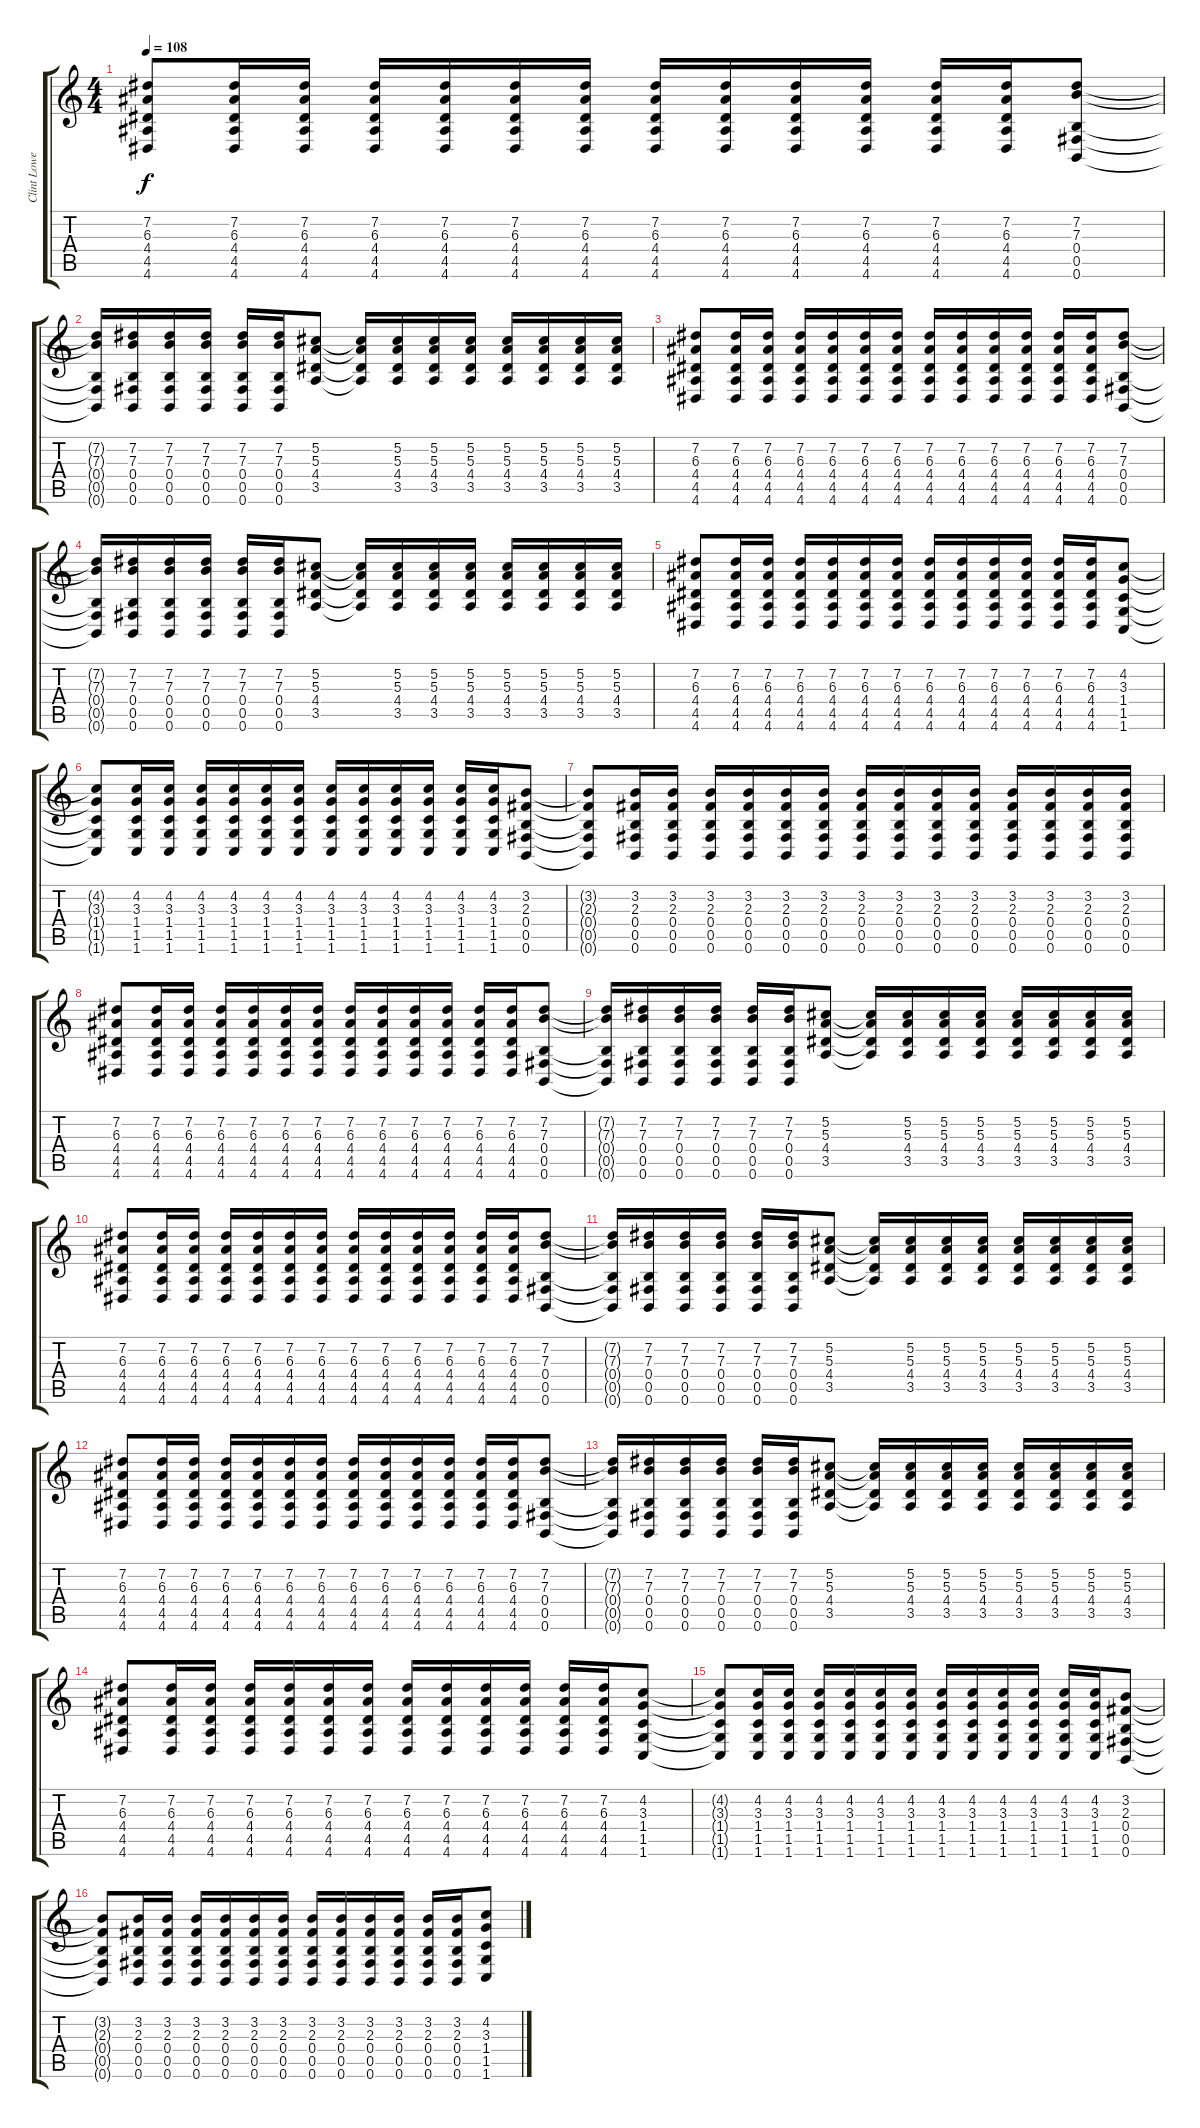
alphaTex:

\track ("Clint Lowery - Guitar" "Clint Lowe") {instrument distortionguitar}
\staff {score tabs}
\tuning (Db4 Ab3 E3 B2 Gb2 B1) {hide}
\ts (4 4)
\tempo 108
\clef g2
\ks c
(7.2 6.3 4.4 4.5 4.6).8{dy f} (7.2 6.3 4.4 4.5 4.6).16 (7.2 6.3 4.4 4.5 4.6).16 (7.2 6.3 4.4 4.5 4.6).16 (7.2 6.3 4.4 4.5 4.6).16 (7.2 6.3 4.4 4.5 4.6).16 (7.2 6.3 4.4 4.5 4.6).16 (7.2 6.3 4.4 4.5 4.6).16 (7.2 6.3 4.4 4.5 4.6).16 (7.2 6.3 4.4 4.5 4.6).16 (7.2 6.3 4.4 4.5 4.6).16 (7.2 6.3 4.4 4.5 4.6).16 (7.2 6.3 4.4 4.5 4.6).16 (7.2 7.3 0.4 0.5 0.6).8 |
(7.2{t} 7.3{t} 0.4{t} 0.5{t} 0.6{t}).16 (7.2 7.3 0.4 0.5 0.6).16 (7.2 7.3 0.4 0.5 0.6).16 (7.2 7.3 0.4 0.5 0.6).16 (7.2 7.3 0.4 0.5 0.6).16 (7.2 7.3 0.4 0.5 0.6).16 (5.2 5.3 4.4 3.5).8 (5.2{t} 5.3{t} 4.4{t} 3.5{t}).16 (5.2 5.3 4.4 3.5).16 (5.2 5.3 4.4 3.5).16 (5.2 5.3 4.4 3.5).16 (5.2 5.3 4.4 3.5).16 (5.2 5.3 4.4 3.5).16 (5.2 5.3 4.4 3.5).16 (5.2 5.3 4.4 3.5).16 |
(7.2 6.3 4.4 4.5 4.6).8 (7.2 6.3 4.4 4.5 4.6).16 (7.2 6.3 4.4 4.5 4.6).16 (7.2 6.3 4.4 4.5 4.6).16 (7.2 6.3 4.4 4.5 4.6).16 (7.2 6.3 4.4 4.5 4.6).16 (7.2 6.3 4.4 4.5 4.6).16 (7.2 6.3 4.4 4.5 4.6).16 (7.2 6.3 4.4 4.5 4.6).16 (7.2 6.3 4.4 4.5 4.6).16 (7.2 6.3 4.4 4.5 4.6).16 (7.2 6.3 4.4 4.5 4.6).16 (7.2 6.3 4.4 4.5 4.6).16 (7.2 7.3 0.4 0.5 0.6).8 |
(7.2{t} 7.3{t} 0.4{t} 0.5{t} 0.6{t}).16 (7.2 7.3 0.4 0.5 0.6).16 (7.2 7.3 0.4 0.5 0.6).16 (7.2 7.3 0.4 0.5 0.6).16 (7.2 7.3 0.4 0.5 0.6).16 (7.2 7.3 0.4 0.5 0.6).16 (5.2 5.3 4.4 3.5).8 (5.2{t} 5.3{t} 4.4{t} 3.5{t}).16 (5.2 5.3 4.4 3.5).16 (5.2 5.3 4.4 3.5).16 (5.2 5.3 4.4 3.5).16 (5.2 5.3 4.4 3.5).16 (5.2 5.3 4.4 3.5).16 (5.2 5.3 4.4 3.5).16 (5.2 5.3 4.4 3.5).16 |
(7.2 6.3 4.4 4.5 4.6).8 (7.2 6.3 4.4 4.5 4.6).16 (7.2 6.3 4.4 4.5 4.6).16 (7.2 6.3 4.4 4.5 4.6).16 (7.2 6.3 4.4 4.5 4.6).16 (7.2 6.3 4.4 4.5 4.6).16 (7.2 6.3 4.4 4.5 4.6).16 (7.2 6.3 4.4 4.5 4.6).16 (7.2 6.3 4.4 4.5 4.6).16 (7.2 6.3 4.4 4.5 4.6).16 (7.2 6.3 4.4 4.5 4.6).16 (7.2 6.3 4.4 4.5 4.6).16 (7.2 6.3 4.4 4.5 4.6).16 (4.2 3.3 1.4 1.5 1.6).8 |
(4.2{t} 3.3{t} 1.4{t} 1.5{t} 1.6{t}).8 (4.2 3.3 1.4 1.5 1.6).16 (4.2 3.3 1.4 1.5 1.6).16 (4.2 3.3 1.4 1.5 1.6).16 (4.2 3.3 1.4 1.5 1.6).16 (4.2 3.3 1.4 1.5 1.6).16 (4.2 3.3 1.4 1.5 1.6).16 (4.2 3.3 1.4 1.5 1.6).16 (4.2 3.3 1.4 1.5 1.6).16 (4.2 3.3 1.4 1.5 1.6).16 (4.2 3.3 1.4 1.5 1.6).16 (4.2 3.3 1.4 1.5 1.6).16 (4.2 3.3 1.4 1.5 1.6).16 (3.2 2.3 0.4 0.5 0.6).8 |
(3.2{t} 2.3{t} 0.4{t} 0.5{t} 0.6{t}).8 (3.2 2.3 0.4 0.5 0.6).16 (3.2 2.3 0.4 0.5 0.6).16 (3.2 2.3 0.4 0.5 0.6).16 (3.2 2.3 0.4 0.5 0.6).16 (3.2 2.3 0.4 0.5 0.6).16 (3.2 2.3 0.4 0.5 0.6).16 (3.2 2.3 0.4 0.5 0.6).16 (3.2 2.3 0.4 0.5 0.6).16 (3.2 2.3 0.4 0.5 0.6).16 (3.2 2.3 0.4 0.5 0.6).16 (3.2 2.3 0.4 0.5 0.6).16 (3.2 2.3 0.4 0.5 0.6).16 (3.2 2.3 0.4 0.5 0.6).16 (3.2 2.3 0.4 0.5 0.6).16 |
(7.2 6.3 4.4 4.5 4.6).8 (7.2 6.3 4.4 4.5 4.6).16 (7.2 6.3 4.4 4.5 4.6).16 (7.2 6.3 4.4 4.5 4.6).16 (7.2 6.3 4.4 4.5 4.6).16 (7.2 6.3 4.4 4.5 4.6).16 (7.2 6.3 4.4 4.5 4.6).16 (7.2 6.3 4.4 4.5 4.6).16 (7.2 6.3 4.4 4.5 4.6).16 (7.2 6.3 4.4 4.5 4.6).16 (7.2 6.3 4.4 4.5 4.6).16 (7.2 6.3 4.4 4.5 4.6).16 (7.2 6.3 4.4 4.5 4.6).16 (7.2 7.3 0.4 0.5 0.6).8 |
(7.2{t} 7.3{t} 0.4{t} 0.5{t} 0.6{t}).16 (7.2 7.3 0.4 0.5 0.6).16 (7.2 7.3 0.4 0.5 0.6).16 (7.2 7.3 0.4 0.5 0.6).16 (7.2 7.3 0.4 0.5 0.6).16 (7.2 7.3 0.4 0.5 0.6).16 (5.2 5.3 4.4 3.5).8 (5.2{t} 5.3{t} 4.4{t} 3.5{t}).16 (5.2 5.3 4.4 3.5).16 (5.2 5.3 4.4 3.5).16 (5.2 5.3 4.4 3.5).16 (5.2 5.3 4.4 3.5).16 (5.2 5.3 4.4 3.5).16 (5.2 5.3 4.4 3.5).16 (5.2 5.3 4.4 3.5).16 |
(7.2 6.3 4.4 4.5 4.6).8 (7.2 6.3 4.4 4.5 4.6).16 (7.2 6.3 4.4 4.5 4.6).16 (7.2 6.3 4.4 4.5 4.6).16 (7.2 6.3 4.4 4.5 4.6).16 (7.2 6.3 4.4 4.5 4.6).16 (7.2 6.3 4.4 4.5 4.6).16 (7.2 6.3 4.4 4.5 4.6).16 (7.2 6.3 4.4 4.5 4.6).16 (7.2 6.3 4.4 4.5 4.6).16 (7.2 6.3 4.4 4.5 4.6).16 (7.2 6.3 4.4 4.5 4.6).16 (7.2 6.3 4.4 4.5 4.6).16 (7.2 7.3 0.4 0.5 0.6).8 |
(7.2{t} 7.3{t} 0.4{t} 0.5{t} 0.6{t}).16 (7.2 7.3 0.4 0.5 0.6).16 (7.2 7.3 0.4 0.5 0.6).16 (7.2 7.3 0.4 0.5 0.6).16 (7.2 7.3 0.4 0.5 0.6).16 (7.2 7.3 0.4 0.5 0.6).16 (5.2 5.3 4.4 3.5).8 (5.2{t} 5.3{t} 4.4{t} 3.5{t}).16 (5.2 5.3 4.4 3.5).16 (5.2 5.3 4.4 3.5).16 (5.2 5.3 4.4 3.5).16 (5.2 5.3 4.4 3.5).16 (5.2 5.3 4.4 3.5).16 (5.2 5.3 4.4 3.5).16 (5.2 5.3 4.4 3.5).16 |
(7.2 6.3 4.4 4.5 4.6).8 (7.2 6.3 4.4 4.5 4.6).16 (7.2 6.3 4.4 4.5 4.6).16 (7.2 6.3 4.4 4.5 4.6).16 (7.2 6.3 4.4 4.5 4.6).16 (7.2 6.3 4.4 4.5 4.6).16 (7.2 6.3 4.4 4.5 4.6).16 (7.2 6.3 4.4 4.5 4.6).16 (7.2 6.3 4.4 4.5 4.6).16 (7.2 6.3 4.4 4.5 4.6).16 (7.2 6.3 4.4 4.5 4.6).16 (7.2 6.3 4.4 4.5 4.6).16 (7.2 6.3 4.4 4.5 4.6).16 (7.2 7.3 0.4 0.5 0.6).8 |
(7.2{t} 7.3{t} 0.4{t} 0.5{t} 0.6{t}).16 (7.2 7.3 0.4 0.5 0.6).16 (7.2 7.3 0.4 0.5 0.6).16 (7.2 7.3 0.4 0.5 0.6).16 (7.2 7.3 0.4 0.5 0.6).16 (7.2 7.3 0.4 0.5 0.6).16 (5.2 5.3 4.4 3.5).8 (5.2{t} 5.3{t} 4.4{t} 3.5{t}).16 (5.2 5.3 4.4 3.5).16 (5.2 5.3 4.4 3.5).16 (5.2 5.3 4.4 3.5).16 (5.2 5.3 4.4 3.5).16 (5.2 5.3 4.4 3.5).16 (5.2 5.3 4.4 3.5).16 (5.2 5.3 4.4 3.5).16 |
(7.2 6.3 4.4 4.5 4.6).8 (7.2 6.3 4.4 4.5 4.6).16 (7.2 6.3 4.4 4.5 4.6).16 (7.2 6.3 4.4 4.5 4.6).16 (7.2 6.3 4.4 4.5 4.6).16 (7.2 6.3 4.4 4.5 4.6).16 (7.2 6.3 4.4 4.5 4.6).16 (7.2 6.3 4.4 4.5 4.6).16 (7.2 6.3 4.4 4.5 4.6).16 (7.2 6.3 4.4 4.5 4.6).16 (7.2 6.3 4.4 4.5 4.6).16 (7.2 6.3 4.4 4.5 4.6).16 (7.2 6.3 4.4 4.5 4.6).16 (4.2 3.3 1.4 1.5 1.6).8 |
(4.2{t} 3.3{t} 1.4{t} 1.5{t} 1.6{t}).8 (4.2 3.3 1.4 1.5 1.6).16 (4.2 3.3 1.4 1.5 1.6).16 (4.2 3.3 1.4 1.5 1.6).16 (4.2 3.3 1.4 1.5 1.6).16 (4.2 3.3 1.4 1.5 1.6).16 (4.2 3.3 1.4 1.5 1.6).16 (4.2 3.3 1.4 1.5 1.6).16 (4.2 3.3 1.4 1.5 1.6).16 (4.2 3.3 1.4 1.5 1.6).16 (4.2 3.3 1.4 1.5 1.6).16 (4.2 3.3 1.4 1.5 1.6).16 (4.2 3.3 1.4 1.5 1.6).16 (3.2 2.3 0.4 0.5 0.6).8 |
(3.2{t} 2.3{t} 0.4{t} 0.5{t} 0.6{t}).8 (3.2 2.3 0.4 0.5 0.6).16 (3.2 2.3 0.4 0.5 0.6).16 (3.2 2.3 0.4 0.5 0.6).16 (3.2 2.3 0.4 0.5 0.6).16 (3.2 2.3 0.4 0.5 0.6).16 (3.2 2.3 0.4 0.5 0.6).16 (3.2 2.3 0.4 0.5 0.6).16 (3.2 2.3 0.4 0.5 0.6).16 (3.2 2.3 0.4 0.5 0.6).16 (3.2 2.3 0.4 0.5 0.6).16 (3.2 2.3 0.4 0.5 0.6).16 (3.2 2.3 0.4 0.5 0.6).16 (4.2 3.3 1.4 1.5 1.6).8
